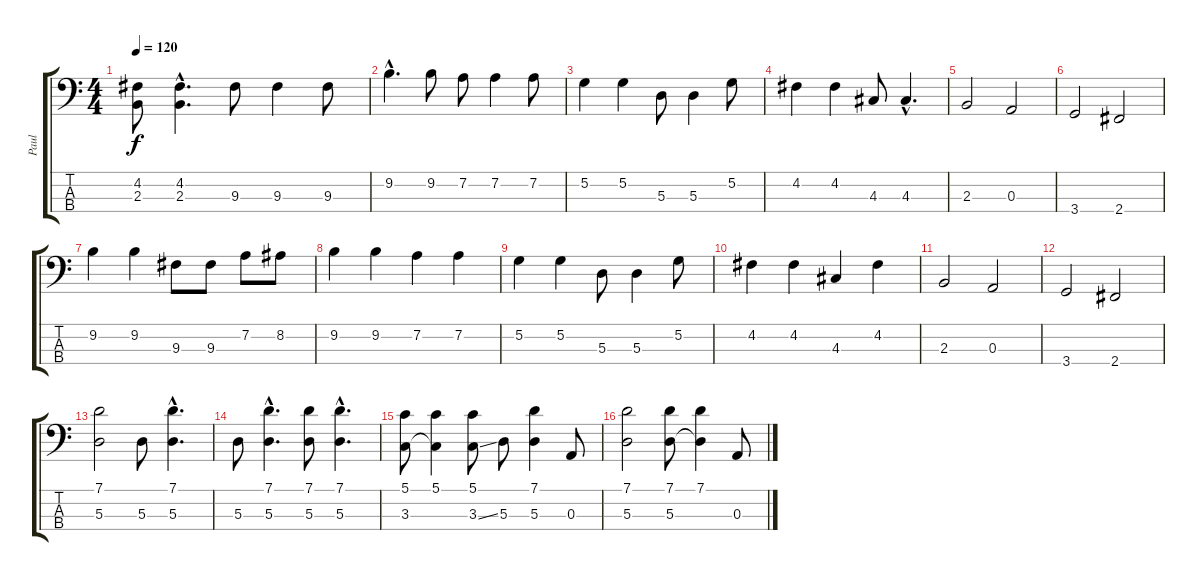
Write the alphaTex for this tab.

\track ("Paul" "Paul") {instrument fretlessbass}
\staff {score tabs}
\tuning (G2 D2 A1 E1) {hide}
\ts (4 4)
\tempo 120
\clef f4
\ks c
(4.2 2.3).8{dy f} (4.2{hac} 2.3{hac}).4{d} 9.3.8 9.3.4 9.3.8 |
9.2{hac}.4{d} 9.2.8 7.2.8 7.2.4 7.2.8 |
5.2.4 5.2.4 5.3.8 5.3.4 5.2.8 |
4.2.4 4.2.4 4.3.8 4.3{hac}.4{d} |
2.3.2 0.3.2 |
3.4.2 2.4.2 |
9.2.4 9.2.4 9.3.8 9.3.8 7.2.8 8.2.8 |
9.2.4 9.2.4 7.2.4 7.2.4 |
5.2.4 5.2.4 5.3.8 5.3.4 5.2.8 |
4.2.4 4.2.4 4.3.4 4.2.4 |
2.3.2 0.3.2 |
3.4.2 2.4.2 |
(7.1 5.3).2 5.3.8 (7.1{hac} 5.3{hac}).4{d} |
5.3.8 (7.1{hac} 5.3{hac}).4{d} (7.1 5.3).8 (7.1{hac} 5.3{hac}).4{d} |
(5.1 3.3).8 (5.1 3.3{t}).4 (5.1 3.3{ss}).8 5.3.8 (7.1 5.3).4 0.3.8 |
(7.1 5.3).2 (7.1 5.3).8 (7.1 5.3{t}).4 0.3.8
